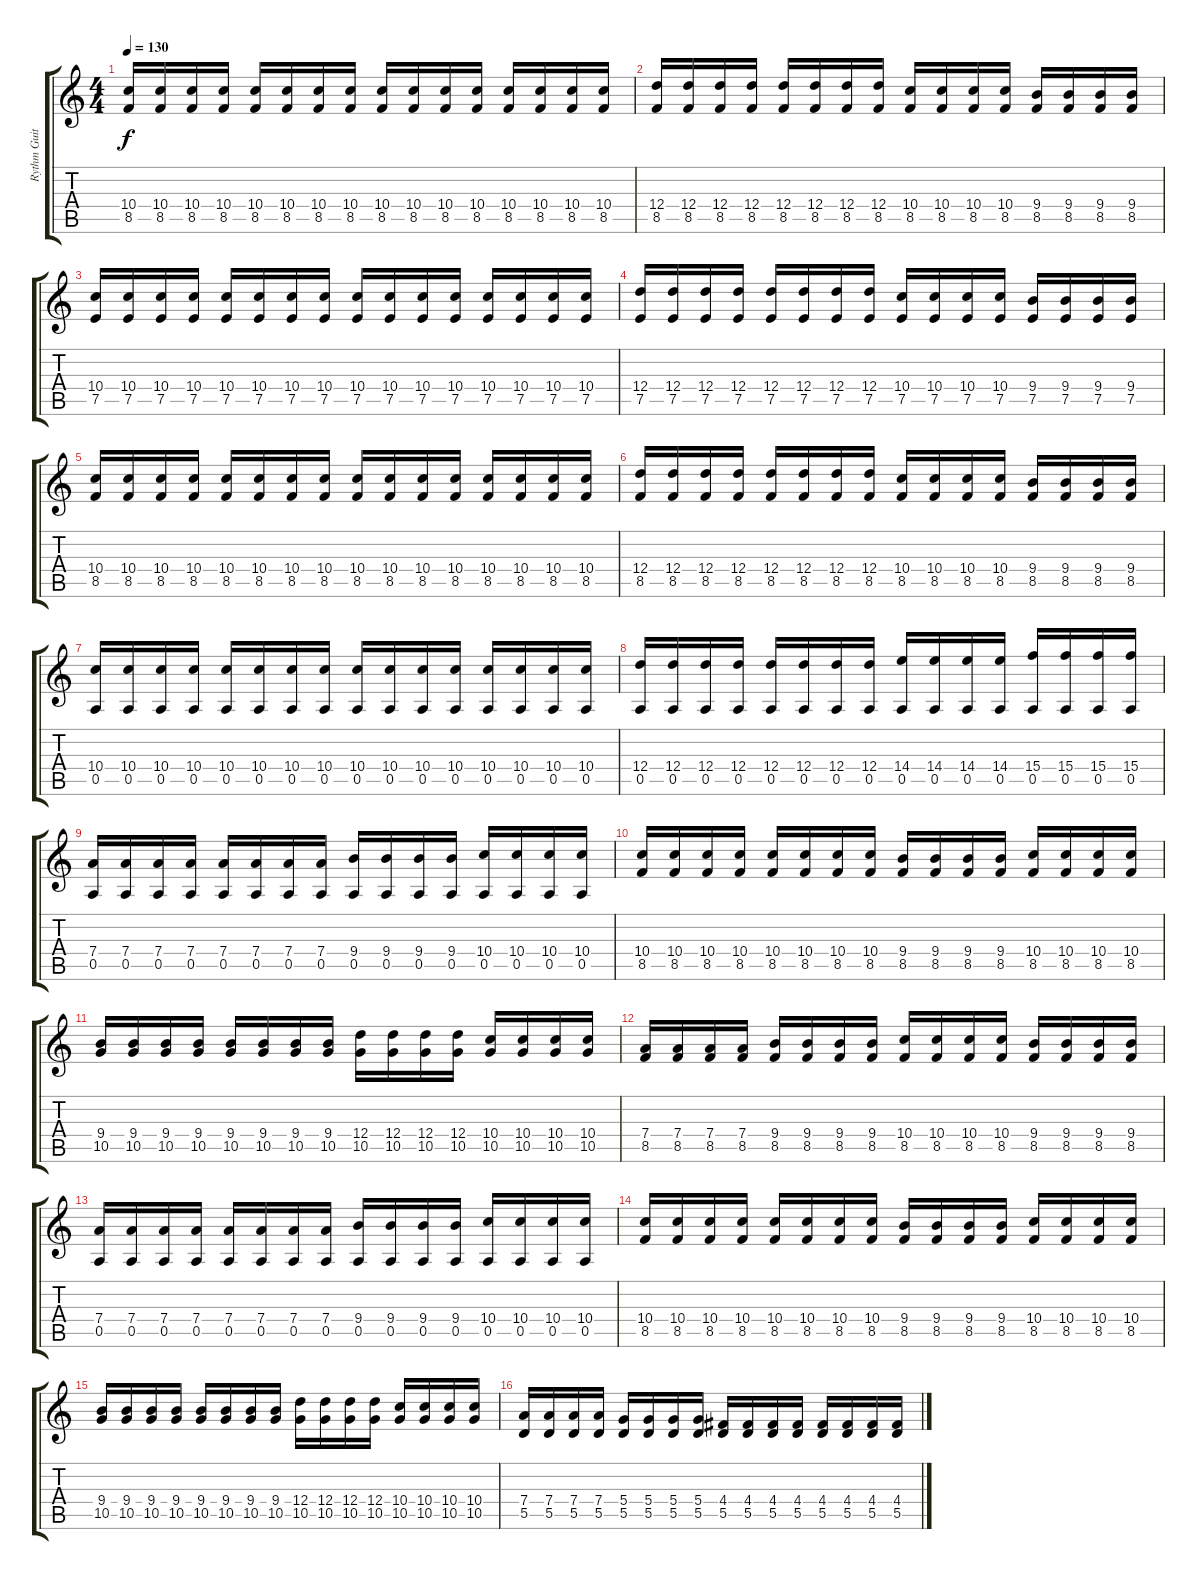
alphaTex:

\track ("Rythm Guitar 1" "Rythm Guit") {instrument distortionguitar}
\staff {score tabs}
\tuning (E4 B3 G3 D3 A2 E2) {hide}
\ts (4 4)
\tempo 130
\clef g2
\ks c
(10.4 8.5).16{dy f} (10.4 8.5).16 (10.4 8.5).16 (10.4 8.5).16 (10.4 8.5).16 (10.4 8.5).16 (10.4 8.5).16 (10.4 8.5).16 (10.4 8.5).16 (10.4 8.5).16 (10.4 8.5).16 (10.4 8.5).16 (10.4 8.5).16 (10.4 8.5).16 (10.4 8.5).16 (10.4 8.5).16 |
(12.4 8.5).16 (12.4 8.5).16 (12.4 8.5).16 (12.4 8.5).16 (12.4 8.5).16 (12.4 8.5).16 (12.4 8.5).16 (12.4 8.5).16 (10.4 8.5).16 (10.4 8.5).16 (10.4 8.5).16 (10.4 8.5).16 (9.4 8.5).16 (9.4 8.5).16 (9.4 8.5).16 (9.4 8.5).16 |
(10.4 7.5).16 (10.4 7.5).16 (10.4 7.5).16 (10.4 7.5).16 (10.4 7.5).16 (10.4 7.5).16 (10.4 7.5).16 (10.4 7.5).16 (10.4 7.5).16 (10.4 7.5).16 (10.4 7.5).16 (10.4 7.5).16 (10.4 7.5).16 (10.4 7.5).16 (10.4 7.5).16 (10.4 7.5).16 |
(12.4 7.5).16 (12.4 7.5).16 (12.4 7.5).16 (12.4 7.5).16 (12.4 7.5).16 (12.4 7.5).16 (12.4 7.5).16 (12.4 7.5).16 (10.4 7.5).16 (10.4 7.5).16 (10.4 7.5).16 (10.4 7.5).16 (9.4 7.5).16 (9.4 7.5).16 (9.4 7.5).16 (9.4 7.5).16 |
(10.4 8.5).16 (10.4 8.5).16 (10.4 8.5).16 (10.4 8.5).16 (10.4 8.5).16 (10.4 8.5).16 (10.4 8.5).16 (10.4 8.5).16 (10.4 8.5).16 (10.4 8.5).16 (10.4 8.5).16 (10.4 8.5).16 (10.4 8.5).16 (10.4 8.5).16 (10.4 8.5).16 (10.4 8.5).16 |
(12.4 8.5).16 (12.4 8.5).16 (12.4 8.5).16 (12.4 8.5).16 (12.4 8.5).16 (12.4 8.5).16 (12.4 8.5).16 (12.4 8.5).16 (10.4 8.5).16 (10.4 8.5).16 (10.4 8.5).16 (10.4 8.5).16 (9.4 8.5).16 (9.4 8.5).16 (9.4 8.5).16 (9.4 8.5).16 |
(10.4 0.5).16 (10.4 0.5).16 (10.4 0.5).16 (10.4 0.5).16 (10.4 0.5).16 (10.4 0.5).16 (10.4 0.5).16 (10.4 0.5).16 (10.4 0.5).16 (10.4 0.5).16 (10.4 0.5).16 (10.4 0.5).16 (10.4 0.5).16 (10.4 0.5).16 (10.4 0.5).16 (10.4 0.5).16 |
(12.4 0.5).16 (12.4 0.5).16 (12.4 0.5).16 (12.4 0.5).16 (12.4 0.5).16 (12.4 0.5).16 (12.4 0.5).16 (12.4 0.5).16 (14.4 0.5).16 (14.4 0.5).16 (14.4 0.5).16 (14.4 0.5).16 (15.4 0.5).16 (15.4 0.5).16 (15.4 0.5).16 (15.4 0.5).16 |
(7.4 0.5).16 (7.4 0.5).16 (7.4 0.5).16 (7.4 0.5).16 (7.4 0.5).16 (7.4 0.5).16 (7.4 0.5).16 (7.4 0.5).16 (9.4 0.5).16 (9.4 0.5).16 (9.4 0.5).16 (9.4 0.5).16 (10.4 0.5).16 (10.4 0.5).16 (10.4 0.5).16 (10.4 0.5).16 |
(10.4 8.5).16 (10.4 8.5).16 (10.4 8.5).16 (10.4 8.5).16 (10.4 8.5).16 (10.4 8.5).16 (10.4 8.5).16 (10.4 8.5).16 (9.4 8.5).16 (9.4 8.5).16 (9.4 8.5).16 (9.4 8.5).16 (10.4 8.5).16 (10.4 8.5).16 (10.4 8.5).16 (10.4 8.5).16 |
(9.4 10.5).16 (9.4 10.5).16 (9.4 10.5).16 (9.4 10.5).16 (9.4 10.5).16 (9.4 10.5).16 (9.4 10.5).16 (9.4 10.5).16 (12.4 10.5).16 (12.4 10.5).16 (12.4 10.5).16 (12.4 10.5).16 (10.4 10.5).16 (10.4 10.5).16 (10.4 10.5).16 (10.4 10.5).16 |
(7.4 8.5).16 (7.4 8.5).16 (7.4 8.5).16 (7.4 8.5).16 (9.4 8.5).16 (9.4 8.5).16 (9.4 8.5).16 (9.4 8.5).16 (10.4 8.5).16 (10.4 8.5).16 (10.4 8.5).16 (10.4 8.5).16 (9.4 8.5).16 (9.4 8.5).16 (9.4 8.5).16 (9.4 8.5).16 |
(7.4 0.5).16 (7.4 0.5).16 (7.4 0.5).16 (7.4 0.5).16 (7.4 0.5).16 (7.4 0.5).16 (7.4 0.5).16 (7.4 0.5).16 (9.4 0.5).16 (9.4 0.5).16 (9.4 0.5).16 (9.4 0.5).16 (10.4 0.5).16 (10.4 0.5).16 (10.4 0.5).16 (10.4 0.5).16 |
(10.4 8.5).16 (10.4 8.5).16 (10.4 8.5).16 (10.4 8.5).16 (10.4 8.5).16 (10.4 8.5).16 (10.4 8.5).16 (10.4 8.5).16 (9.4 8.5).16 (9.4 8.5).16 (9.4 8.5).16 (9.4 8.5).16 (10.4 8.5).16 (10.4 8.5).16 (10.4 8.5).16 (10.4 8.5).16 |
(9.4 10.5).16 (9.4 10.5).16 (9.4 10.5).16 (9.4 10.5).16 (9.4 10.5).16 (9.4 10.5).16 (9.4 10.5).16 (9.4 10.5).16 (12.4 10.5).16 (12.4 10.5).16 (12.4 10.5).16 (12.4 10.5).16 (10.4 10.5).16 (10.4 10.5).16 (10.4 10.5).16 (10.4 10.5).16 |
(7.4 5.5).16 (7.4 5.5).16 (7.4 5.5).16 (7.4 5.5).16 (5.4 5.5).16 (5.4 5.5).16 (5.4 5.5).16 (5.4 5.5).16 (4.4 5.5).16 (4.4 5.5).16 (4.4 5.5).16 (4.4 5.5).16 (4.4 5.5).16 (4.4 5.5).16 (4.4 5.5).16 (4.4 5.5).16
